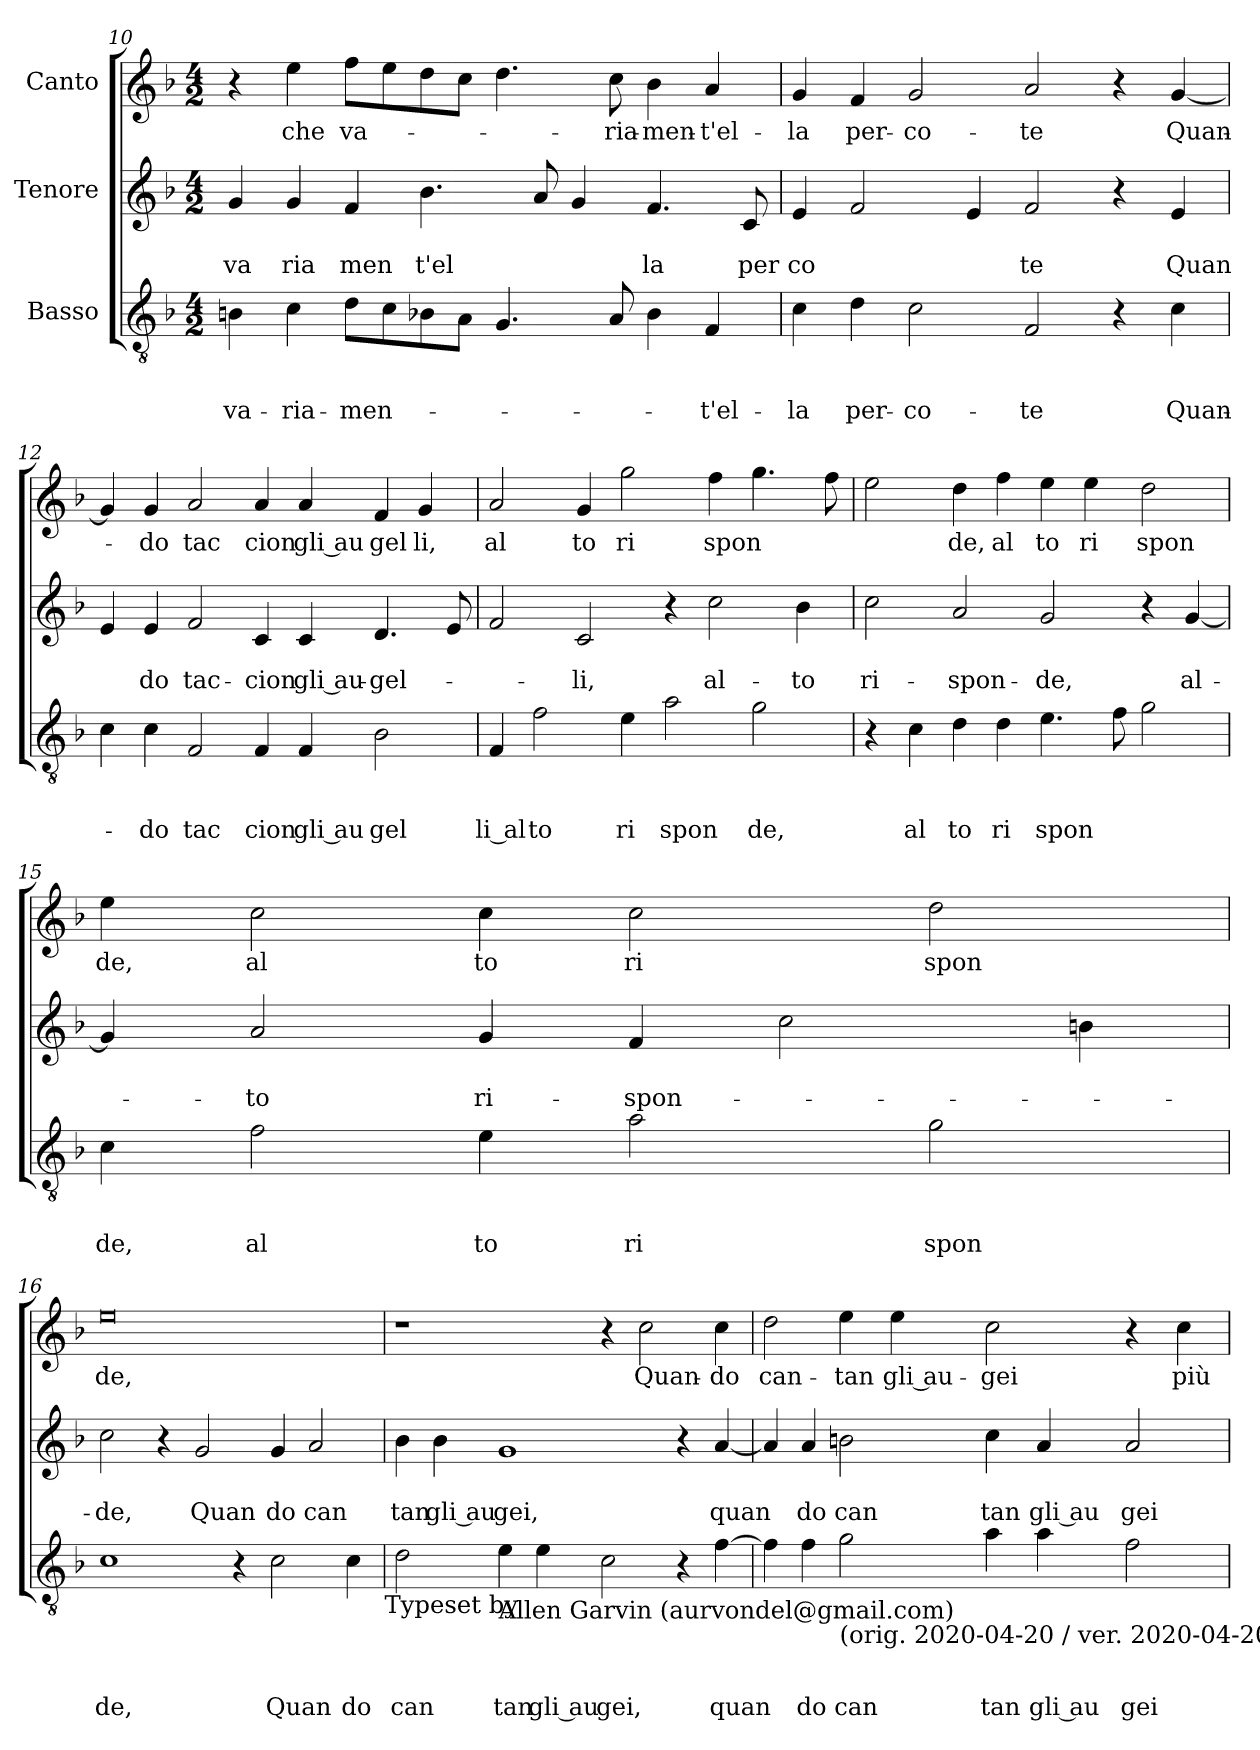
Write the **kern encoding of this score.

**kern	**text	**text	**text	**kern	**text	**text	**kern	**text
*part3	*part3	*part3	*part3	*part2	*part2	*part2	*part1	*part1
*staff3	*staff3	*staff3	*staff3	*staff2	*staff2	*staff2	*staff1	*staff1
*I"Basso	*	*	*	*I"Tenore	*	*	*I"Canto	*
*clefGv2	*	*	*	*clefG2	*	*	*clefG2	*
*k[b-]	*	*	*	*k[b-]	*	*	*k[b-]	*
*F:	*	*	*	*F:	*	*	*F:	*
*M4/2	*	*	*	*M4/2	*	*	*M4/2	*
=10	=10	=10	=10	=10	=10	=10	=10	=10
!	!	!	!LO:LY:b	!	!	!LO:LY:b	!	!
4Bn\	.	.	va-	4g/	.	va	4r	.
!	!	!	!LO:LY:b	!	!	!LO:LY:b	!	!LO:LY:b
4c\	.	.	-ria-	4g/	.	ria	4ee\	che
!	!	!	!LO:LY:b	!	!	!LO:LY:b	!	!LO:LY:b
8d\L	.	.	-men-	4f/	.	men	8ff\L	va-
8c\	.	.	.	.	.	.	8ee\	.
!	!	!	!	!	!	!LO:LY:b	!	!
8B-X\	.	.	.	4.b-\	.	t'el	8dd\	.
8A\J	.	.	.	.	.	.	8cc\J	.
4.G/	.	.	.	.	.	.	4.dd\	.
.	.	.	.	8a/	.	.	.	.
.	.	.	.	4g/	.	.	.	.
!	!	!	!	!	!	!	!	!LO:LY:b
8A/	.	.	.	.	.	.	8cc\	-ria-
!	!	!	!	!	!	!LO:LY:b	!	!LO:LY:b
4B-\	.	.	.	4.f/	.	la	4b-\	-men-
!	!	!	!LO:LY:b	!	!	!	!	!LO:LY:b
4F/	.	.	-t'el-	.	.	.	4a/	-t'el-
!	!	!	!	!	!	!LO:LY:b	!	!
.	.	.	.	8c/	.	per	.	.
=11	=11	=11	=11	=11	=11	=11	=11	=11
!	!	!	!LO:LY:b	!	!	!LO:LY:b	!	!LO:LY:b
4c\	.	.	-la	4e/	.	co	4g/	-la
!	!	!	!LO:LY:b	!	!	!	!	!LO:LY:b
4d\	.	.	per-	2f/	.	.	4f/	per-
!	!	!	!LO:LY:b	!	!	!	!	!LO:LY:b
2c\	.	.	-co-	.	.	.	2g/	-co-
.	.	.	.	4e/	.	.	.	.
!	!	!	!LO:LY:b	!	!	!LO:LY:b	!	!LO:LY:b
2F/	.	.	-te	2f/	.	te	2a/	-te
4r	.	.	.	4r	.	.	4r	.
!	!	!	!LO:LY:b	!	!	!LO:LY:b	!	!LO:LY:b
4c\	.	.	Quan-	4e/	.	Quan	[<4g/	Quan-
!!LO:LB:g=z
=12	=12	=12	=12	=12	=12	=12	=12	=12
4c\	.	.	.	4e/	.	.	4g/]	.
!	!	!	!LO:LY:b	!	!	!LO:LY:b	!	!LO:LY:b
4c\	.	.	-do	4e/	.	do	4g/	-do
!	!	!	!LO:LY:b	!	!	!LO:LY:b	!	!LO:LY:b
2F/	.	.	tac	2f/	.	tac-	2a/	tac
!	!	!	!LO:LY:b	!	!	!LO:LY:b	!	!LO:LY:b
4F/	.	.	cion	4c/	.	-cion	4a/	cion
!	!	!	!LO:LY:b:rj	!	!	!LO:LY:b:rj	!	!LO:LY:b:rj
4F/	.	.	gli au	4c/	.	gli au-	4a/	gli au
!	!	!	!LO:LY:b	!	!	!LO:LY:b	!	!LO:LY:b
2B-\	.	.	gel	4.d/	.	-gel-	4f/	gel
!	!	!	!	!	!	!	!	!LO:LY:b
.	.	.	.	.	.	.	4g/	li,
.	.	.	.	8e/	.	.	.	.
=13	=13	=13	=13	=13	=13	=13	=13	=13
!	!	!	!LO:LY:b:rj	!	!	!	!	!LO:LY:b
4F/	.	.	li al	2f/	.	.	2a/	al
!	!	!	!LO:LY:b	!	!	!	!	!
2f\	.	.	to	.	.	.	.	.
!	!	!	!	!	!	!LO:LY:b	!	!LO:LY:b
.	.	.	.	2c/	.	-li,	4g/	to
!	!	!	!LO:LY:b	!	!	!	!	!LO:LY:b
4e\	.	.	ri	.	.	.	2gg\	ri
!	!	!	!LO:LY:b	!	!	!	!	!
2a\	.	.	spon	4r	.	.	.	.
!	!	!	!	!	!	!LO:LY:b	!	!LO:LY:b
.	.	.	.	2cc\	.	al-	4ff\	spon
!	!	!	!LO:LY:b	!	!	!	!	!
2g\	.	.	de,	.	.	.	4.gg\	.
!	!	!	!	!	!	!LO:LY:b	!	!
.	.	.	.	4b-\	.	-to	.	.
.	.	.	.	.	.	.	8ff\	.
=14	=14	=14	=14	=14	=14	=14	=14	=14
!	!	!	!	!	!	!LO:LY:b	!	!
4r	.	.	.	2cc\	.	ri-	2ee\	.
!	!	!	!LO:LY:b	!	!	!	!	!
4c\	.	.	al	.	.	.	.	.
!	!	!	!LO:LY:b	!	!	!LO:LY:b	!	!LO:LY:b
4d\	.	.	to	2a/	.	-spon-	4dd\	de,
!	!	!	!LO:LY:b	!	!	!	!	!LO:LY:b
4d\	.	.	ri	.	.	.	4ff\	al
!	!	!	!LO:LY:b	!	!	!LO:LY:b	!	!LO:LY:b
4.e\	.	.	spon	2g/	.	-de,	4ee\	to
!	!	!	!	!	!	!	!	!LO:LY:b
.	.	.	.	.	.	.	4ee\	ri
8f\	.	.	.	.	.	.	.	.
!	!	!	!	!	!	!	!	!LO:LY:b
2g\	.	.	.	4r	.	.	2dd\	spon
!	!	!	!	!	!	!LO:LY:b	!	!
.	.	.	.	[<4g/	.	al-	.	.
=15	=15	=15	=15	=15	=15	=15	=15	=15
!	!	!	!LO:LY:b	!	!	!	!	!LO:LY:b
4c\	.	.	de,	4g/]	.	.	4ee\	de,
!	!	!	!LO:LY:b	!	!	!LO:LY:b	!	!LO:LY:b
2f\	.	.	al	2a/	.	-to	2cc\	al
!	!	!	!LO:LY:b	!	!	!LO:LY:b	!	!LO:LY:b
4e\	.	.	to	4g/	.	ri-	4cc\	to
!	!	!	!LO:LY:b	!	!	!LO:LY:b	!	!LO:LY:b
2a\	.	.	ri	4f/	.	-spon-	2cc\	ri
.	.	.	.	2cc\	.	.	.	.
!	!	!	!LO:LY:b	!	!	!	!	!LO:LY:b
2g\	.	.	spon	.	.	.	2dd\	spon
.	.	.	.	4b\	.	.	.	.
!!LO:LB:g=z
=16	=16	=16	=16	=16	=16	=16	=16	=16
!	!	!	!LO:LY:b	!	!	!LO:LY:b	!	!LO:LY:b
1c	.	.	de,	2cc\	.	-de,	0ee	de,
.	.	.	.	4r	.	.	.	.
!	!	!	!	!	!	!LO:LY:b	!	!
.	.	.	.	2g/	.	Quan	.	.
4r	.	.	.	.	.	.	.	.
!	!	!	!LO:LY:b	!	!	!LO:LY:b	!	!
2c\	.	.	Quan	4g/	.	do	.	.
!	!	!	!	!	!	!LO:LY:b	!	!
.	.	.	.	2a/	.	can	.	.
!	!	!	!LO:LY:b	!	!	!	!	!
4c\	.	.	do	.	.	.	.	.
!LO:TX:b:t=Typeset by	!	!	!	!	!	!	!	!
=17	=17	=17	=17	=17	=17	=17	=17	=17
!	!	!	!LO:LY:b	!	!	!LO:LY:b	!	!
2d\	.	.	can	4b-\	.	tan	1r	.
!	!	!	!	!	!	!LO:LY:b:rj	!	!
.	.	.	.	4b-\	.	gli au	.	.
!LO:TX:b:t=Allen Garvin (aurvondel@gmail.com)	!	!	!	!	!	!	!	!
!	!	!	!LO:LY:b	!	!	!LO:LY:b	!	!
4e\	.	.	tan	1g	.	gei,	.	.
!	!	!	!LO:LY:b:rj	!	!	!	!	!
4e\	.	.	gli au	.	.	.	.	.
!	!	!	!LO:LY:b	!	!	!	!	!
2c\	.	.	gei,	.	.	.	4r	.
!	!	!	!	!	!	!	!	!LO:LY:b
.	.	.	.	.	.	.	2cc\	Quan-
4r	.	.	.	4r	.	.	.	.
!	!	!	!LO:LY:b	!	!	!LO:LY:b	!	!LO:LY:b
[>4f\	.	.	quan	[<4a/	.	quan	4cc\	-do
=18	=18	=18	=18	=18	=18	=18	=18	=18
!	!	!	!	!	!	!	!	!LO:LY:b
4f\]	.	.	.	4a/]	.	.	2dd\	can-
!	!	!	!LO:LY:b	!	!	!LO:LY:b	!	!
4f\	.	.	do	4a/	.	do	.	.
!LO:TX:b:t=(orig. 2020-04-20 / ver. 2020-04-20) CC	!	!	!	!	!	!	!	!
!	!	!	!LO:LY:b	!	!	!LO:LY:b	!	!LO:LY:b
2g\	.	.	can	2bn\	.	can	4ee\	-tan
!	!	!	!	!	!	!	!	!LO:LY:b:rj
.	.	.	.	.	.	.	4ee\	gli au-
!	!	!	!LO:LY:b	!	!	!LO:LY:b	!	!LO:LY:b
4a\	.	.	tan	4cc\	.	tan	2cc\	-gei
!	!	!	!LO:LY:b:rj	!	!	!LO:LY:b:rj	!	!
4a\	.	.	gli au	4a/	.	gli au	.	.
!	!	!	!LO:LY:b	!	!	!LO:LY:b	!	!
2f\	.	.	gei	2a/	.	gei	4r	.
!	!	!	!	!	!	!	!	!LO:LY:b
.	.	.	.	.	.	.	4cc\	più
=	=	=	=	=	=	=	=	=
*-	*-	*-	*-	*-	*-	*-	*-	*-
